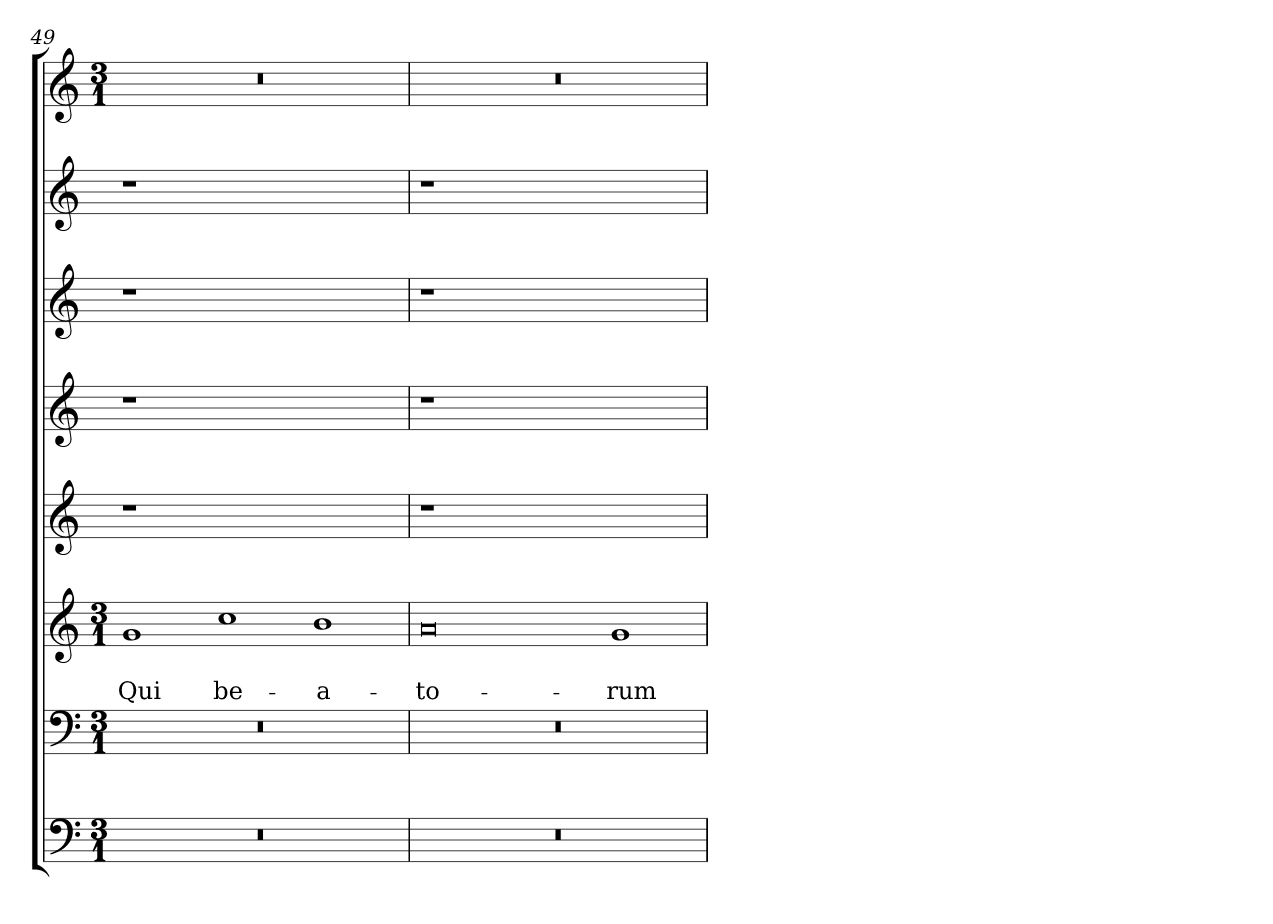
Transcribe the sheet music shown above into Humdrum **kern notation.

**kern	**kern	**kern	**text	**text	**kern	**kern	**kern	**kern	**kern
*part8	*part7	*part6	*part6	*part6	*part5	*part4	*part3	*part2	*part1
*staff8	*staff7	*staff6	*staff6	*staff6	*staff5	*staff4	*staff3	*staff2	*staff1
*clefF4	*clefF4	*clefG2	*	*	*clefG2	*clefG2	*clefG2	*clefG2	*clefG2
*k[]	*k[]	*k[]	*	*	*k[]	*k[]	*k[]	*k[]	*k[]
*C:	*C:	*C:	*	*	*C:	*C:	*C:	*C:	*C:
*M3/1	*M3/1	*M3/1	*	*	*	*	*	*	*M3/1
=49	=49	=49	=49	=49	=49	=49	=49	=49	=49
!	!	!	!	!LO:LY:b	!	!	!	!	!
0.r	0.r	1g	.	Qui	1r	1r	1r	1r	0.r
!	!	!	!	!LO:LY:b	!	!	!	!	!
.	.	1cc	.	be-	0ryy	0ryy	0ryy	0ryy	.
!	!	!	!	!LO:LY:b	!	!	!	!	!
.	.	1b	.	-a-	.	.	.	.	.
=50	=50	=50	=50	=50	=50	=50	=50	=50	=50
!	!	!	!	!LO:LY:b	!	!	!	!	!
0.r	0.r	0a	.	-to-	1r	1r	1r	1r	0.r
.	.	.	.	.	0ryy	0ryy	0ryy	0ryy	.
!	!	!	!	!LO:LY:b	!	!	!	!	!
.	.	1g	.	-rum	.	.	.	.	.
=	=	=	=	=	=	=	=	=	=
*-	*-	*-	*-	*-	*-	*-	*-	*-	*-
